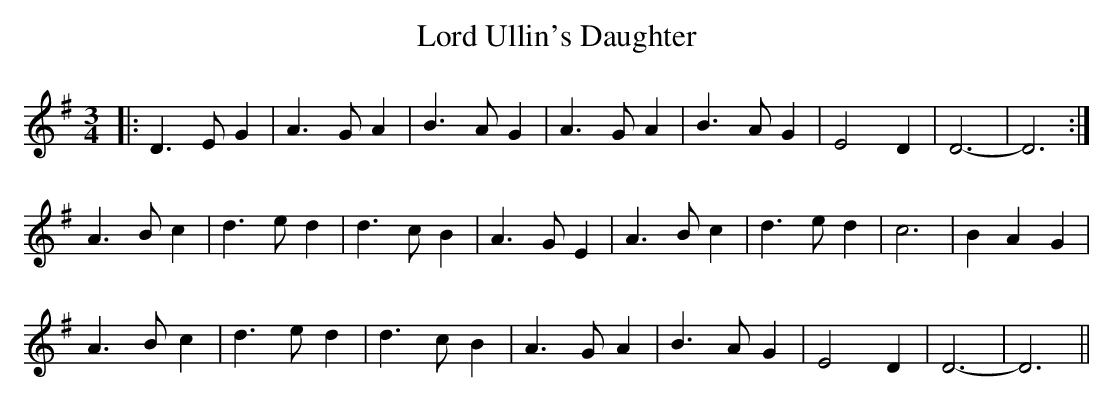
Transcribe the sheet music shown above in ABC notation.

X:1
T:Lord Ullin's Daughter
M:3/4
L:1/8
K:G
|:D3E G2|A3G A2|B3A G2|A3G A2|B3A G2|E4 D2|D6-|D6:|
A3B c2|d3e d2|d3c B2|A3G E2|A3B c2|d3e d2|c6|B2 A2 G2|
A3B c2|d3e d2|d3c B2|A3G A2|B3A G2|E4 D2|D6-|D6||
